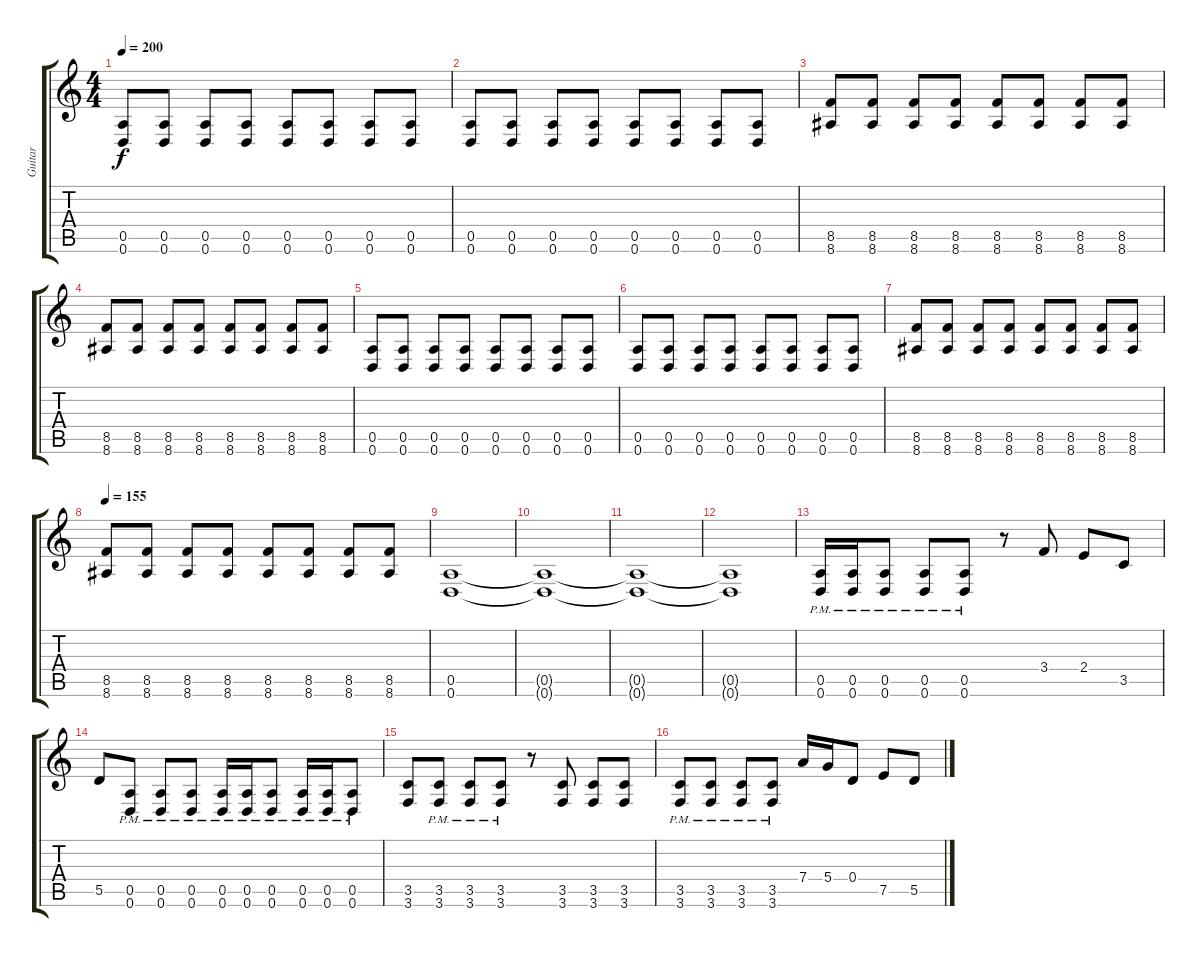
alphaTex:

\track ("Guitar" "Guitar") {instrument distortionguitar}
\staff {score tabs}
\tuning (E4 B3 G3 D3 A2 D2) {hide}
\ts (4 4)
\tempo 200
\clef g2
\ks c
(0.5 0.6).8{dy f} (0.5 0.6).8 (0.5 0.6).8 (0.5 0.6).8 (0.5 0.6).8 (0.5 0.6).8 (0.5 0.6).8 (0.5 0.6).8 |
(0.5 0.6).8 (0.5 0.6).8 (0.5 0.6).8 (0.5 0.6).8 (0.5 0.6).8 (0.5 0.6).8 (0.5 0.6).8 (0.5 0.6).8 |
(8.5 8.6).8 (8.5 8.6).8 (8.5 8.6).8 (8.5 8.6).8 (8.5 8.6).8 (8.5 8.6).8 (8.5 8.6).8 (8.5 8.6).8 |
(8.5 8.6).8 (8.5 8.6).8 (8.5 8.6).8 (8.5 8.6).8 (8.5 8.6).8 (8.5 8.6).8 (8.5 8.6).8 (8.5 8.6).8 |
(0.5 0.6).8 (0.5 0.6).8 (0.5 0.6).8 (0.5 0.6).8 (0.5 0.6).8 (0.5 0.6).8 (0.5 0.6).8 (0.5 0.6).8 |
(0.5 0.6).8 (0.5 0.6).8 (0.5 0.6).8 (0.5 0.6).8 (0.5 0.6).8 (0.5 0.6).8 (0.5 0.6).8 (0.5 0.6).8 |
(8.5 8.6).8 (8.5 8.6).8 (8.5 8.6).8 (8.5 8.6).8 (8.5 8.6).8 (8.5 8.6).8 (8.5 8.6).8 (8.5 8.6).8 |
\tempo 155
(8.5 8.6).8 (8.5 8.6).8 (8.5 8.6).8 (8.5 8.6).8 (8.5 8.6).8 (8.5 8.6).8 (8.5 8.6).8 (8.5 8.6).8 |
(0.5 0.6).1 |
(0.5{t} 0.6{t}).1 |
(0.5{t} 0.6{t}).1 |
(0.5{t} 0.6{t}).1 |
(0.5{pm} 0.6{pm}).16 (0.5{pm} 0.6{pm}).16 (0.5{pm} 0.6{pm}).8 (0.5{pm} 0.6{pm}).8 (0.5{pm} 0.6{pm}).8 r.8 3.4.8 2.4.8 3.5.8 |
5.5.8 (0.5{pm} 0.6{pm}).8 (0.5{pm} 0.6{pm}).8 (0.5{pm} 0.6{pm}).8 (0.5{pm} 0.6{pm}).16 (0.5{pm} 0.6{pm}).16 (0.5{pm} 0.6{pm}).8 (0.5{pm} 0.6{pm}).16 (0.5{pm} 0.6{pm}).16 (0.5{pm} 0.6{pm}).8 |
(3.5 3.6).8 (3.5{pm} 3.6{pm}).8 (3.5{pm} 3.6{pm}).8 (3.5{pm} 3.6{pm}).8 r.8 (3.5 3.6).8 (3.5 3.6).8 (3.5 3.6).8 |
(3.5{pm} 3.6{pm}).8 (3.5{pm} 3.6{pm}).8 (3.5{pm} 3.6{pm}).8 (3.5{pm} 3.6{pm}).8 7.4.16 5.4.16 0.4.8 7.5.8 5.5.8
